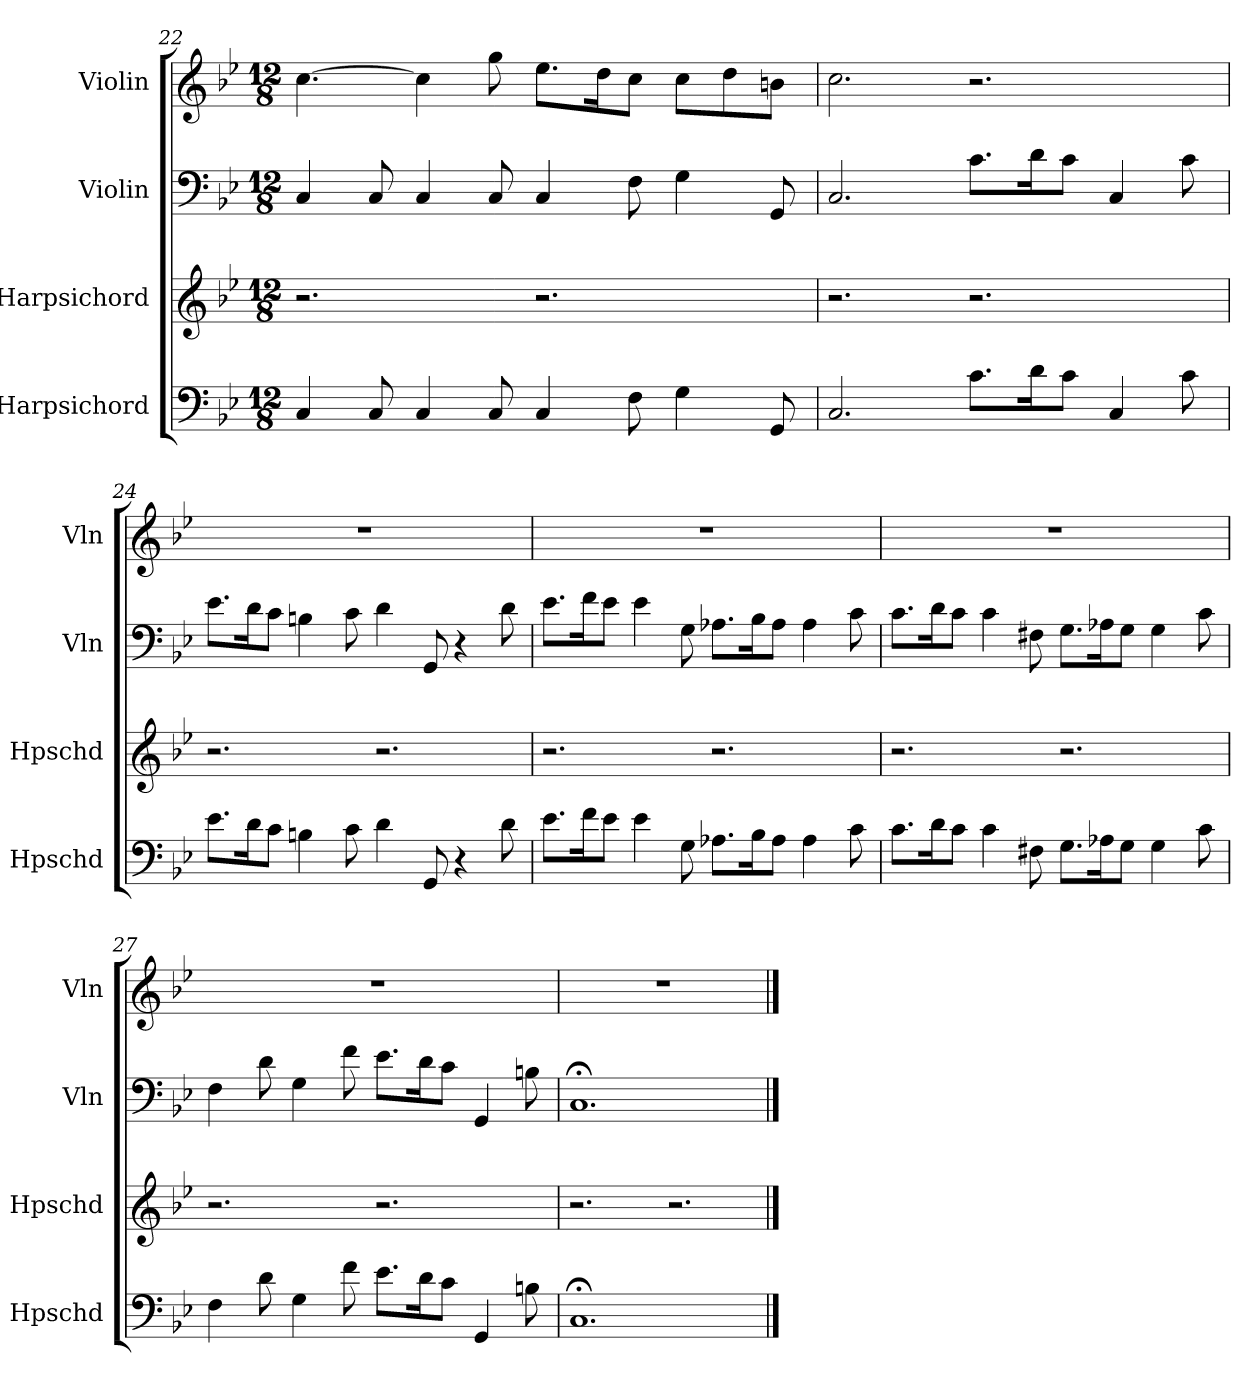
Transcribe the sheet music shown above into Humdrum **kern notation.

**kern	**kern	**kern	**kern
*part4	*part3	*part2	*part1
*staff4	*staff3	*staff2	*staff1
*I"Harpsichord	*I"Harpsichord	*I"Violin	*I"Violin
*I'Hpschd	*I'Hpschd	*I'Vln	*I'Vln
*clefF4	*clefG2	*clefF4	*clefG2
*k[b-e-]	*k[b-e-]	*k[b-e-]	*k[b-e-]
*M12/8	*M12/8	*M12/8	*M12/8
=22	=22	=22	=22
4C/	2.r	4C/	[4.cc\
8C/	.	8C/	.
4C/	.	4C/	4cc\]
8C/	.	8C/	8gg\
4C/	2.r	4C/	8.ee-\L
.	.	.	16dd\K
8F\	.	8F\	8cc\J
4G\	.	4G\	8cc\L
.	.	.	8dd\
8GG/	.	8GG/	8bn\J
=23	=23	=23	=23
2.C/	2.r	2.C/	2.cc\
8.c\L	2.r	8.c\L	2.r
16d\K	.	16d\K	.
8c\J	.	8c\J	.
4C/	.	4C/	.
8c\	.	8c\	.
=24	=24	=24	=24
8.e-\L	2.r	8.e-\L	1.r
16d\K	.	16d\K	.
8c\J	.	8c\J	.
4Bn\	.	4Bn\	.
8c\	.	8c\	.
4d\	2.r	4d\	.
8GG/	.	8GG/	.
4r	.	4r	.
8d\	.	8d\	.
=25	=25	=25	=25
8.e-\L	2.r	8.e-\L	1.r
16f\K	.	16f\K	.
8e-\J	.	8e-\J	.
4e-\	.	4e-\	.
8G\	.	8G\	.
8.A-X\L	2.r	8.A-X\L	.
16B-\K	.	16B-\K	.
8A-\J	.	8A-\J	.
4A-\	.	4A-\	.
8c\	.	8c\	.
=26	=26	=26	=26
8.c\L	2.r	8.c\L	1.r
16d\K	.	16d\K	.
8c\J	.	8c\J	.
4c\	.	4c\	.
8F#X\	.	8F#X\	.
8.G\L	2.r	8.G\L	.
16A-X\K	.	16A-X\K	.
8G\J	.	8G\J	.
4G\	.	4G\	.
8c\	.	8c\	.
=27	=27	=27	=27
4F\	2.r	4F\	1.r
8d\	.	8d\	.
4G\	.	4G\	.
8f\	.	8f\	.
8.e-\L	2.r	8.e-\L	.
16d\K	.	16d\K	.
8c\J	.	8c\J	.
4GG/	.	4GG/	.
8Bn\	.	8Bn\	.
=28	=28	=28	=28
1.C;<	2.r	1.C;<	1.r
.	2.r	.	.
==	==	==	==
*-	*-	*-	*-
